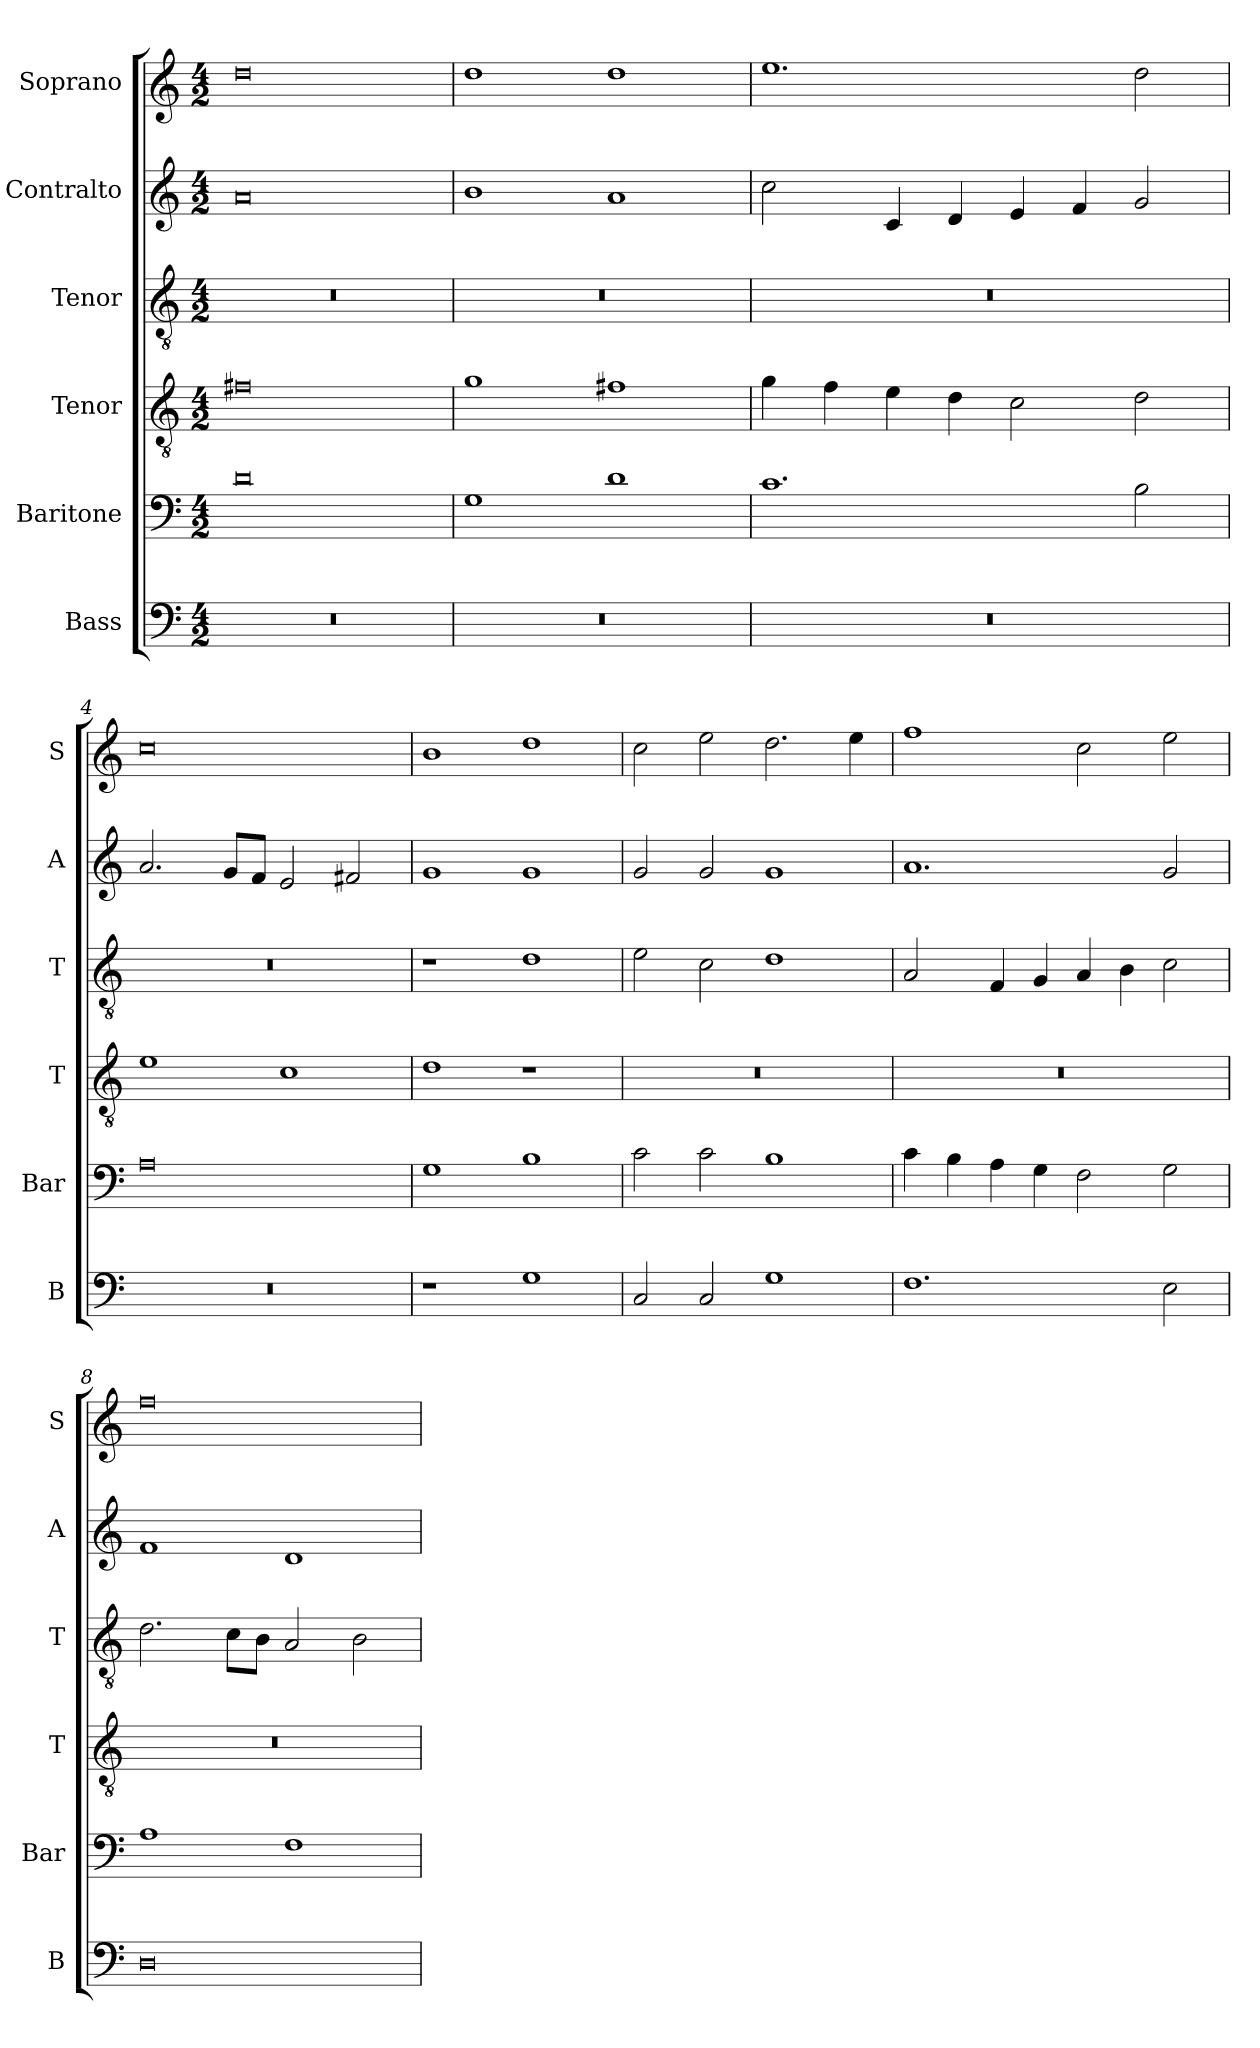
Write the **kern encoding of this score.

**kern	**kern	**kern	**kern	**kern	**kern
*part6	*part5	*part4	*part3	*part2	*part1
*staff6	*staff5	*staff4	*staff3	*staff2	*staff1
*I"Bass	*I"Baritone	*I"Tenor	*I"Tenor	*I"Contralto	*I"Soprano
*I'B	*I'Bar	*I'T	*I'T	*I'A	*I'S
*clefF4	*clefF4	*clefGv2	*clefGv2	*clefG2	*clefG2
*k[]	*k[]	*k[]	*k[]	*k[]	*k[]
*G:mix	*G:mix	*G:mix	*G:mix	*G:mix	*G:mix
*M4/2	*M4/2	*M4/2	*M4/2	*M4/2	*M4/2
=1	=1	=1	=1	=1	=1
0r	0d	0f#X	0r	0a	0dd
=2	=2	=2	=2	=2	=2
0r	1G	1g	0r	1b	1dd
.	1d	1f#X	.	1a	1dd
=3	=3	=3	=3	=3	=3
0r	1.c	4g	0r	2cc	1.ee
.	.	4f	.	.	.
.	.	4e	.	4c	.
.	.	4d	.	4d	.
.	.	2c	.	4e	.
.	.	.	.	4f	.
.	2B	2d	.	2g	2dd
=4	=4	=4	=4	=4	=4
0r	0A	1e	0r	2.a	0cc
.	.	.	.	8g/L	.
.	.	.	.	8f/J	.
.	.	1c	.	2e	.
.	.	.	.	2f#X	.
=5	=5	=5	=5	=5	=5
1r	1G	1d	1r	1g	1b
1G	1B	1r	1d	1g	1dd
=6	=6	=6	=6	=6	=6
2C	2c	0r	2e	2g	2cc
2C	2c	.	2c	2g	2ee
1G	1B	.	1d	1g	2.dd
.	.	.	.	.	4ee
=7	=7	=7	=7	=7	=7
1.F	4c	0r	2A	1.a	1ff
.	4B	.	.	.	.
.	4A	.	4F	.	.
.	4G	.	4G	.	.
.	2F	.	4A	.	2cc
.	.	.	4B	.	.
2E	2G	.	2c	2g	2ee
=8	=8	=8	=8	=8	=8
0D	1A	0r	2.d	1f	0ff
.	.	.	8c\L	.	.
.	.	.	8B\J	.	.
.	1F	.	2A	1d	.
.	.	.	2B	.	.
=	=	=	=	=	=
*-	*-	*-	*-	*-	*-
